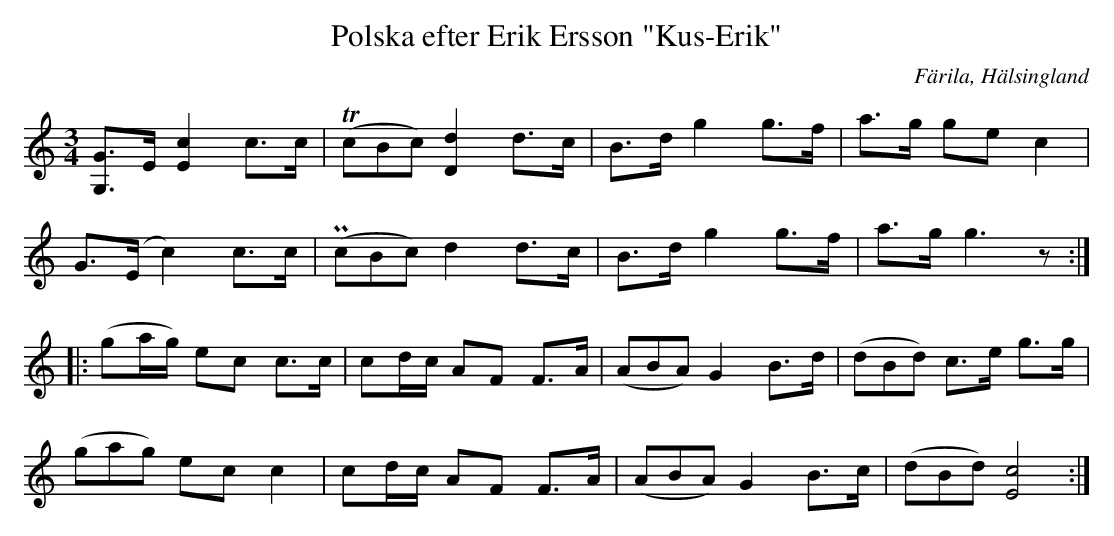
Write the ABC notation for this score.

X:1
T: Polska efter Erik Ersson "Kus-Erik"
O: Färila, Hälsingland
M: 3/4
L: 1/16
K: C
[G,2G2]>E2 [c4E4] c2>c2 | ((3Tc2B2c2) [dD]4 d2>c2 | B2>d2 g4 g2>f2 | a2>g2 g2e2 c4 |
G2>(E2     c4)    c2>c2 | ((3Pc2B2c2) d4    d2>c2 | B2>d2 g4 g2>f2 | a2>g2 g6 z2   ::
(g2ag) e2c2 c2>c2 | c2dc A2F2 F2>A2 | ((3A2B2A2) G4 B2>d2 | ((3d2B2d2) c2>e2 g2>g2 |
((3g2a2g2) e2c2 c4    | c2dc A2F2 F2>A2 | ((3A2B2A2) G4 B2>c2 | ((3d2B2d2) [cE]8 :|
